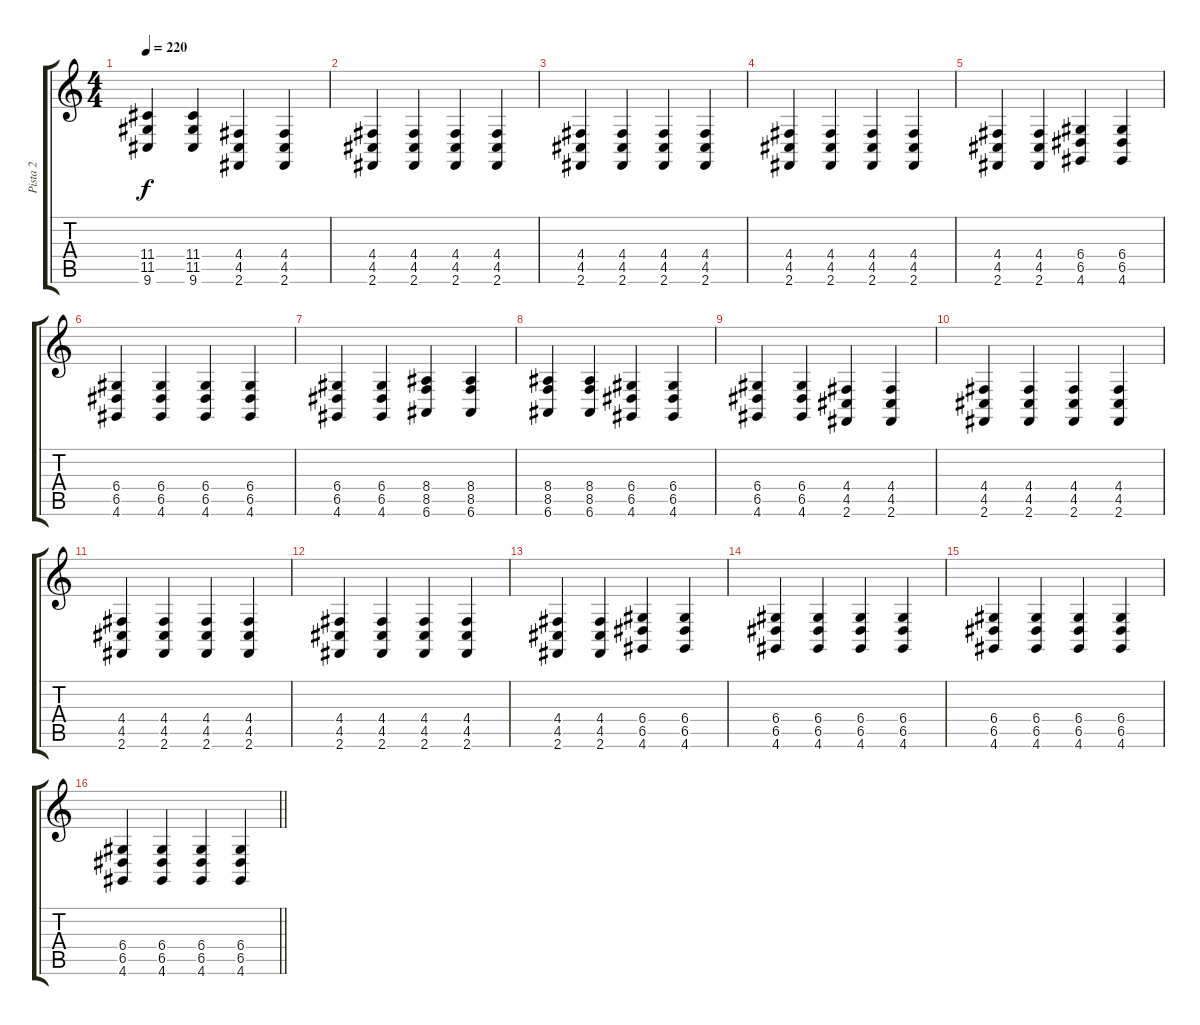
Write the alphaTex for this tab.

\track ("Pista 2" "Pista 2") {instrument acousticgrandpiano}
\staff {score tabs}
\tuning (E4 B3 G3 D3 A2 E2) {hide}
\ts (4 4)
\tempo 220
\clef g2
\ks c
(11.4 11.5 9.6).4{dy f} (11.4 11.5 9.6).4 (4.4 4.5 2.6).4 (4.4 4.5 2.6).4 |
(4.4 4.5 2.6).4 (4.4 4.5 2.6).4 (4.4 4.5 2.6).4 (4.4 4.5 2.6).4 |
(4.4 4.5 2.6).4 (4.4 4.5 2.6).4 (4.4 4.5 2.6).4 (4.4 4.5 2.6).4 |
(4.4 4.5 2.6).4 (4.4 4.5 2.6).4 (4.4 4.5 2.6).4 (4.4 4.5 2.6).4 |
(4.4 4.5 2.6).4 (4.4 4.5 2.6).4 (6.4 6.5 4.6).4 (6.4 6.5 4.6).4 |
(6.4 6.5 4.6).4 (6.4 6.5 4.6).4 (6.4 6.5 4.6).4 (6.4 6.5 4.6).4 |
(6.4 6.5 4.6).4 (6.4 6.5 4.6).4 (8.4 8.5 6.6).4 (8.4 8.5 6.6).4 |
(8.4 8.5 6.6).4 (8.4 8.5 6.6).4 (6.4 6.5 4.6).4 (6.4 6.5 4.6).4 |
(6.4 6.5 4.6).4 (6.4 6.5 4.6).4 (4.4 4.5 2.6).4 (4.4 4.5 2.6).4 |
(4.4 4.5 2.6).4 (4.4 4.5 2.6).4 (4.4 4.5 2.6).4 (4.4 4.5 2.6).4 |
(4.4 4.5 2.6).4 (4.4 4.5 2.6).4 (4.4 4.5 2.6).4 (4.4 4.5 2.6).4 |
(4.4 4.5 2.6).4 (4.4 4.5 2.6).4 (4.4 4.5 2.6).4 (4.4 4.5 2.6).4 |
(4.4 4.5 2.6).4 (4.4 4.5 2.6).4 (6.4 6.5 4.6).4 (6.4 6.5 4.6).4 |
(6.4 6.5 4.6).4 (6.4 6.5 4.6).4 (6.4 6.5 4.6).4 (6.4 6.5 4.6).4 |
(6.4 6.5 4.6).4 (6.4 6.5 4.6).4 (6.4 6.5 4.6).4 (6.4 6.5 4.6).4 |
\barLineRight lightlight
(6.4 6.5 4.6).4 (6.4 6.5 4.6).4 (6.4 6.5 4.6).4 (6.4 6.5 4.6).4
